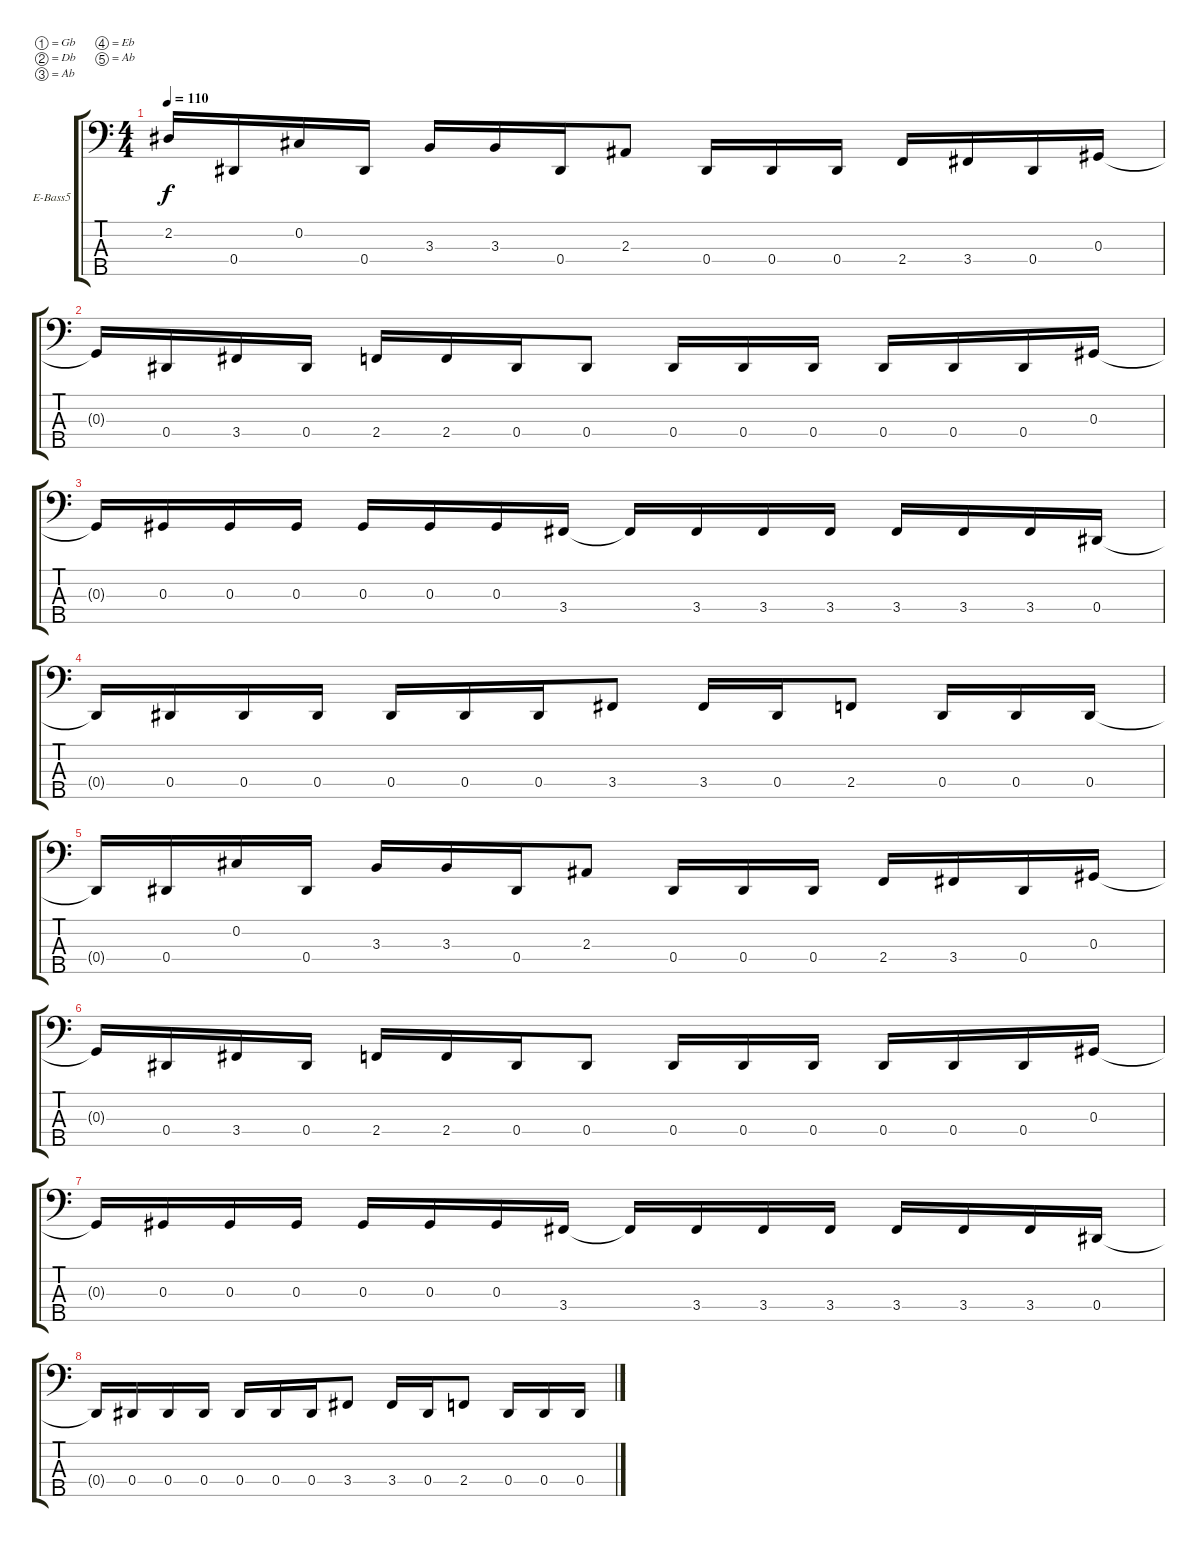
\defaultSystemsLayout 4
\bracketExtendMode groupsimilarinstruments
\firstSystemTrackNameOrientation horizontal
\otherSystemsTrackNameOrientation horizontal
\track ("Electric Bass" "E-Bass5") {instrument electricbassfinger}
\staff {score tabs}
\tuning (Gb2 Db2 Ab1 Eb1 Ab0)
\ts (4 4)
\tempo 110
\clef f4
\ks c
2.2{t}.16{dy f} 0.4.16 0.2.16 0.4.16 3.3.16 3.3.16 0.4.16 2.3.8 0.4.16 0.4.16 0.4.16 2.4.16 3.4.16 0.4.16 0.3.16 |
0.3{t}.16 0.4.16 3.4.16 0.4.16 2.4.16 2.4.16 0.4.16 0.4.8 0.4.16 0.4.16 0.4.16 0.4.16 0.4.16 0.4.16 0.3.16 |
0.3{t}.16 0.3.16 0.3.16 0.3.16 0.3.16 0.3.16 0.3.16 3.4.16 3.4{t}.16 3.4.16 3.4.16 3.4.16 3.4.16 3.4.16 3.4.16 0.4.16 |
0.4{t}.16 0.4.16 0.4.16 0.4.16 0.4.16 0.4.16 0.4.16 3.4.8 3.4.16 0.4.16 2.4.8 0.4.16 0.4.16 0.4.16 |
0.4{t}.16 0.4.16 0.2.16 0.4.16 3.3.16 3.3.16 0.4.16 2.3.8 0.4.16 0.4.16 0.4.16 2.4.16 3.4.16 0.4.16 0.3.16 |
0.3{t}.16 0.4.16 3.4.16 0.4.16 2.4.16 2.4.16 0.4.16 0.4.8 0.4.16 0.4.16 0.4.16 0.4.16 0.4.16 0.4.16 0.3.16 |
0.3{t}.16 0.3.16 0.3.16 0.3.16 0.3.16 0.3.16 0.3.16 3.4.16 3.4{t}.16 3.4.16 3.4.16 3.4.16 3.4.16 3.4.16 3.4.16 0.4.16 |
0.4{t}.16 0.4.16 0.4.16 0.4.16 0.4.16 0.4.16 0.4.16 3.4.8 3.4.16 0.4.16 2.4.8 0.4.16 0.4.16 0.4.16
